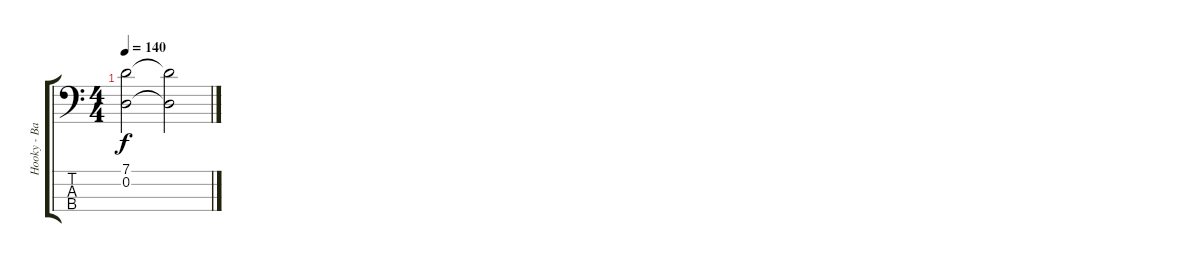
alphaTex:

\track ("Hooky - Bass" "Hooky - Ba") {instrument electricbasspick}
\staff {score tabs}
\tuning (G2 D2 A1 D1) {hide}
\ts (4 4)
\tempo 140
\clef f4
\ks c
(7.1 0.2).2{dy f} (7.1{t} 0.2{t}).2
